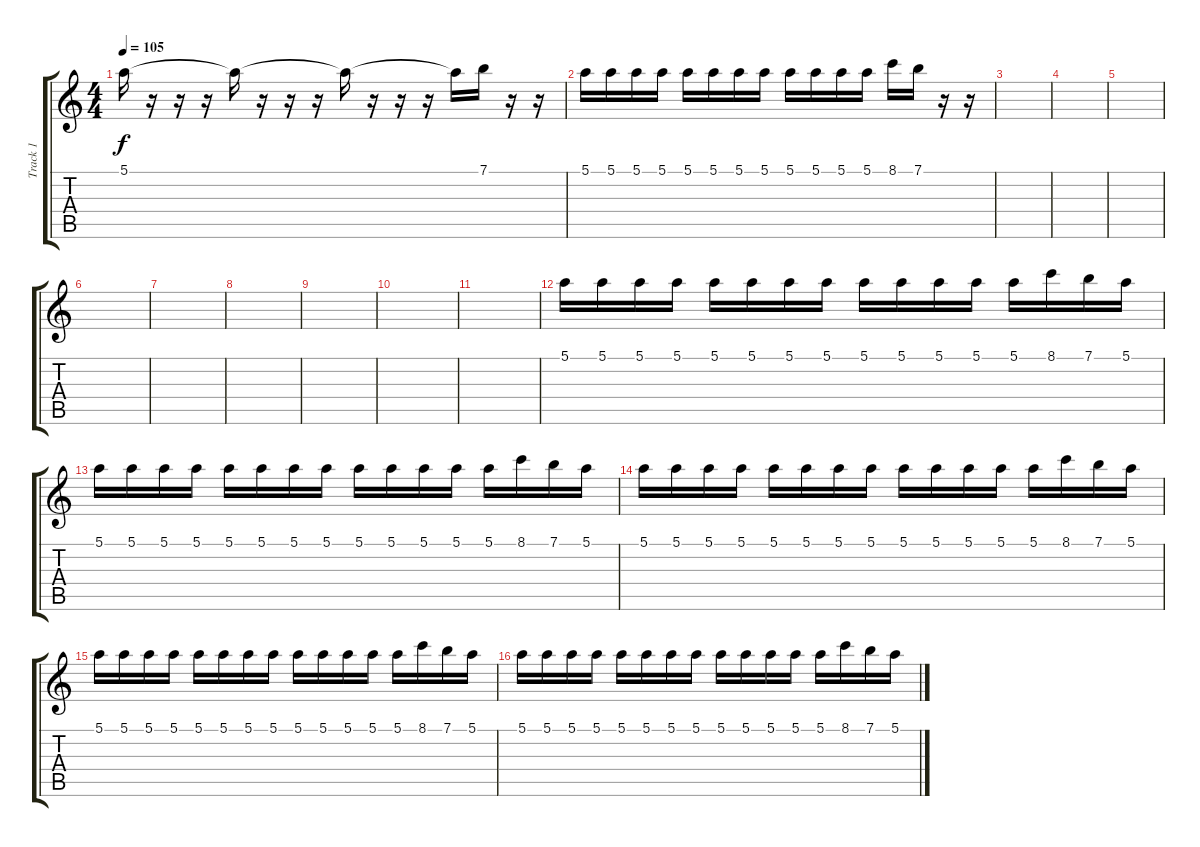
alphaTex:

\track ("Track 1" "Track 1") {instrument distortionguitar}
\staff {score tabs}
\tuning (E4 B3 G3 D3 A2 E2) {hide}
\ts (4 4)
\tempo 105
\clef g2
\ks c
5.1.16{dy f} r.16 r.16 r.16 5.1{t}.16 r.16 r.16 r.16 5.1{t}.16 r.16 r.16 r.16 5.1{t}.16 7.1.16 r.16 r.16 |
5.1.16 5.1.16 5.1.16 5.1.16 5.1.16 5.1.16 5.1.16 5.1.16 5.1.16 5.1.16 5.1.16 5.1.16 8.1.16 7.1.16 r.16 r.16 |
|
|
|
|
|
|
|
|
|
5.1.16 5.1.16 5.1.16 5.1.16 5.1.16 5.1.16 5.1.16 5.1.16 5.1.16 5.1.16 5.1.16 5.1.16 5.1.16 8.1.16 7.1.16 5.1.16 |
5.1.16 5.1.16 5.1.16 5.1.16 5.1.16 5.1.16 5.1.16 5.1.16 5.1.16 5.1.16 5.1.16 5.1.16 5.1.16 8.1.16 7.1.16 5.1.16 |
5.1.16 5.1.16 5.1.16 5.1.16 5.1.16 5.1.16 5.1.16 5.1.16 5.1.16 5.1.16 5.1.16 5.1.16 5.1.16 8.1.16 7.1.16 5.1.16 |
5.1.16 5.1.16 5.1.16 5.1.16 5.1.16 5.1.16 5.1.16 5.1.16 5.1.16 5.1.16 5.1.16 5.1.16 5.1.16 8.1.16 7.1.16 5.1.16 |
5.1.16 5.1.16 5.1.16 5.1.16 5.1.16 5.1.16 5.1.16 5.1.16 5.1.16 5.1.16 5.1.16 5.1.16 5.1.16 8.1.16 7.1.16 5.1.16
